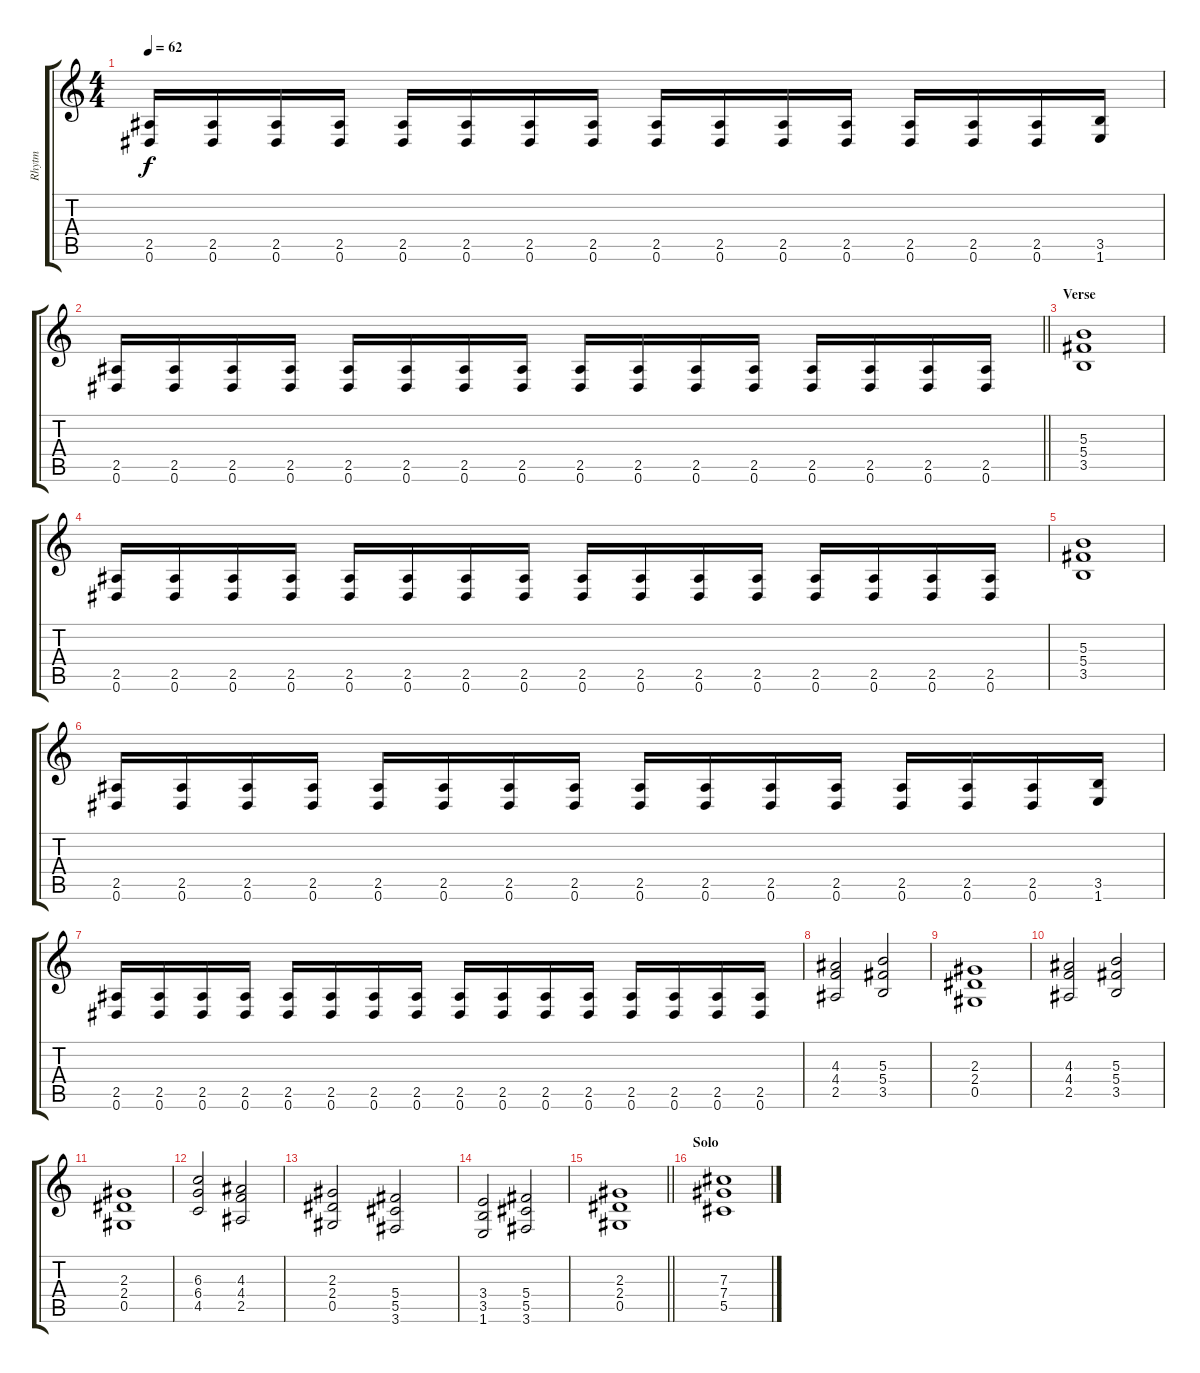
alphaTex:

\track ("Rhytm" "Rhytm") {instrument acousticguitarsteel}
\staff {score tabs}
\tuning (Eb4 Bb3 Gb3 Db3 Ab2 Eb2) {hide}
\ts (4 4)
\tempo 62
\clef g2
\ks c
(2.5 0.6).16{dy f} (2.5 0.6).16 (2.5 0.6).16 (2.5 0.6).16 (2.5 0.6).16 (2.5 0.6).16 (2.5 0.6).16 (2.5 0.6).16 (2.5 0.6).16 (2.5 0.6).16 (2.5 0.6).16 (2.5 0.6).16 (2.5 0.6).16 (2.5 0.6).16 (2.5 0.6).16 (3.5 1.6).16 |
\barLineRight lightlight
(2.5 0.6).16 (2.5 0.6).16 (2.5 0.6).16 (2.5 0.6).16 (2.5 0.6).16 (2.5 0.6).16 (2.5 0.6).16 (2.5 0.6).16 (2.5 0.6).16 (2.5 0.6).16 (2.5 0.6).16 (2.5 0.6).16 (2.5 0.6).16 (2.5 0.6).16 (2.5 0.6).16 (2.5 0.6).16 |
\section ("" "Verse")
(5.3 5.4 3.5).1 |
(2.5 0.6).16 (2.5 0.6).16 (2.5 0.6).16 (2.5 0.6).16 (2.5 0.6).16 (2.5 0.6).16 (2.5 0.6).16 (2.5 0.6).16 (2.5 0.6).16 (2.5 0.6).16 (2.5 0.6).16 (2.5 0.6).16 (2.5 0.6).16 (2.5 0.6).16 (2.5 0.6).16 (2.5 0.6).16 |
(5.3 5.4 3.5).1 |
(2.5 0.6).16 (2.5 0.6).16 (2.5 0.6).16 (2.5 0.6).16 (2.5 0.6).16 (2.5 0.6).16 (2.5 0.6).16 (2.5 0.6).16 (2.5 0.6).16 (2.5 0.6).16 (2.5 0.6).16 (2.5 0.6).16 (2.5 0.6).16 (2.5 0.6).16 (2.5 0.6).16 (3.5 1.6).16 |
(2.5 0.6).16 (2.5 0.6).16 (2.5 0.6).16 (2.5 0.6).16 (2.5 0.6).16 (2.5 0.6).16 (2.5 0.6).16 (2.5 0.6).16 (2.5 0.6).16 (2.5 0.6).16 (2.5 0.6).16 (2.5 0.6).16 (2.5 0.6).16 (2.5 0.6).16 (2.5 0.6).16 (2.5 0.6).16 |
(4.3 4.4 2.5).2 (5.3 5.4 3.5).2 |
(2.3 2.4 0.5).1 |
(4.3 4.4 2.5).2 (5.3 5.4 3.5).2 |
(2.3 2.4 0.5).1 |
(6.3 6.4 4.5).2 (4.3 4.4 2.5).2 |
(2.3 2.4 0.5).2 (5.4 5.5 3.6).2 |
(3.4 3.5 1.6).2 (5.4 5.5 3.6).2 |
\barLineRight lightlight
(2.3 2.4 0.5).1 |
\section ("" "Solo")
(7.3 7.4 5.5).1
